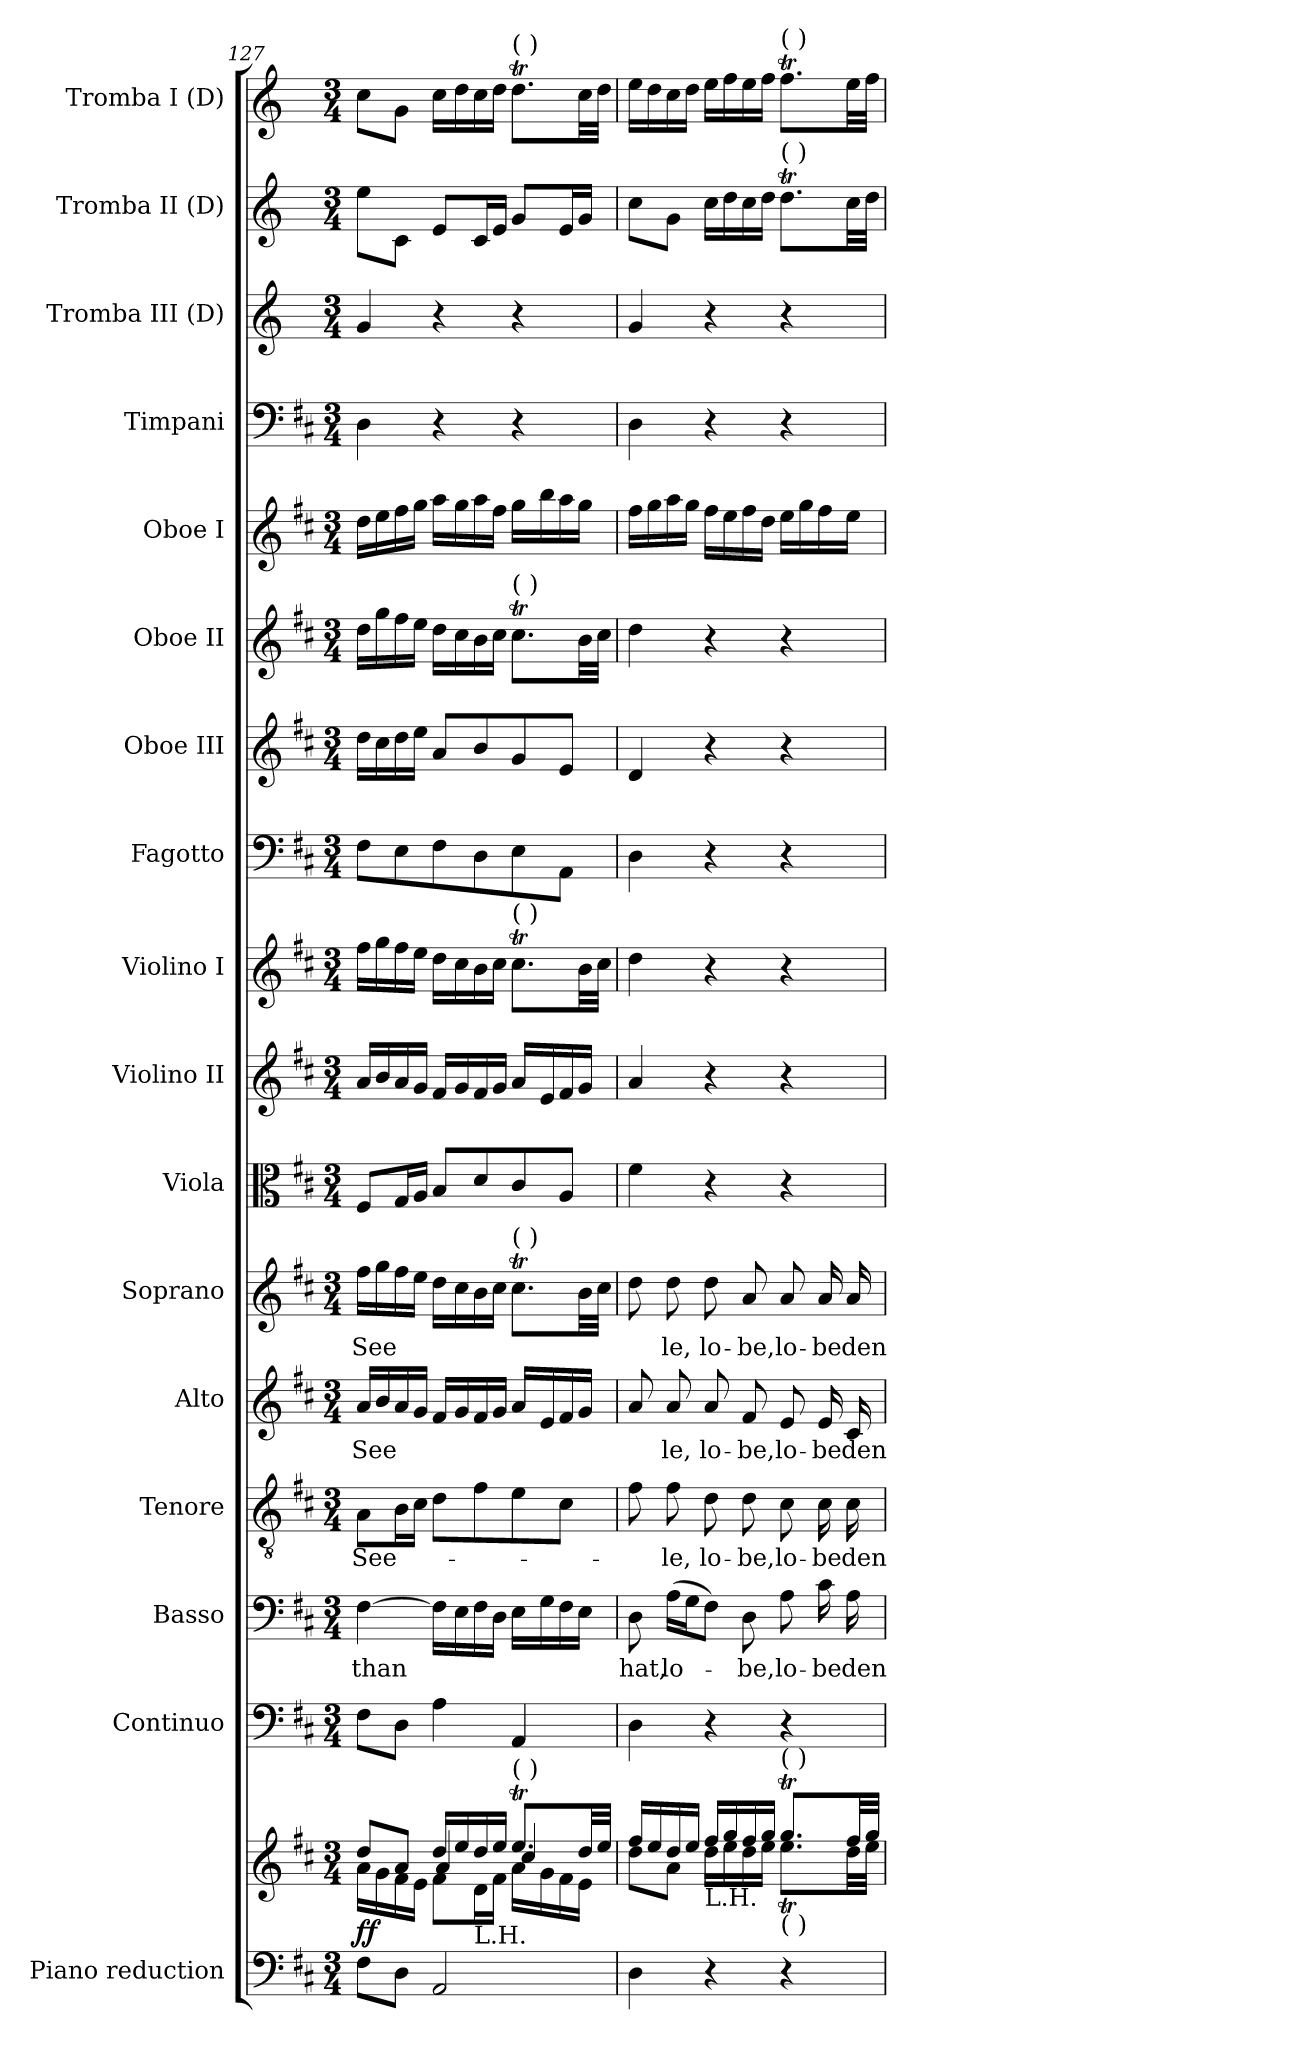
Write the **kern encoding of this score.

**kern	**kern	**dynam	**kern	**kern	**text	**kern	**text	**kern	**text	**kern	**text	**kern	**kern	**kern	**kern	**kern	**kern	**kern	**kern	**kern	**kern	**kern
*part17	*part17	*part17	*part16	*part15	*part15	*part14	*part14	*part13	*part13	*part12	*part12	*part11	*part10	*part9	*part8	*part7	*part6	*part5	*part4	*part3	*part2	*part1
*staff18	*staff17	*staff17/18	*staff16	*staff15	*staff15	*staff14	*staff14	*staff13	*staff13	*staff12	*staff12	*staff11	*staff10	*staff9	*staff8	*staff7	*staff6	*staff5	*staff4	*staff3	*staff2	*staff1
*I"Piano reduction	*	*	*I"Continuo	*I"Basso	*	*I"Tenore	*	*I"Alto	*	*I"Soprano	*	*I"Viola	*I"Violino II	*I"Violino I	*I"Fagotto	*I"Oboe III	*I"Oboe II	*I"Oboe I	*I"Timpani	*I"Tromba III (D)	*I"Tromba II (D)	*I"Tromba I (D)
*I'Pno	*	*	*	*	*	*	*	*	*	*	*	*	*	*	*	*I'Ob	*I'Ob	*I'Ob	*I'Timp	*	*	*
*clefF4	*clefG2	*	*clefF4	*clefF4	*	*clefGv2	*	*clefG2	*	*clefG2	*	*clefC3	*clefG2	*clefG2	*clefF4	*clefG2	*clefG2	*clefG2	*clefF4	*clefG2	*clefG2	*clefG2
*	*	*	*	*	*	*	*	*	*	*	*	*	*	*	*	*	*	*	*	*ITrd-1c-2	*ITrd-1c-2	*ITrd-1c-2
*k[f#c#]	*k[f#c#]	*	*k[f#c#]	*k[f#c#]	*	*k[f#c#]	*	*k[f#c#]	*	*k[f#c#]	*	*k[f#c#]	*k[f#c#]	*k[f#c#]	*k[f#c#]	*k[f#c#]	*k[f#c#]	*k[f#c#]	*k[f#c#]	*k[f#c#]	*k[f#c#]	*k[f#c#]
*M3/4	*M3/4	*	*M3/4	*M3/4	*	*M3/4	*	*M3/4	*	*M3/4	*	*M3/4	*M3/4	*M3/4	*M3/4	*M3/4	*M3/4	*M3/4	*M3/4	*M3/4	*M3/4	*M3/4
=127	=127	=127	=127	=127	=127	=127	=127	=127	=127	=127	=127	=127	=127	=127	=127	=127	=127	=127	=127	=127	=127	=127
*	*^	*	*	*	*	*	*	*	*	*	*	*	*	*	*	*	*	*	*	*	*	*
*	*	*^	*	*	*	*	*	*	*	*	*	*	*	*	*	*	*	*	*	*	*	*	*
!	!	!	!	!LO:DY:b	!	!	!LO:LY:b	!	!LO:LY:b	!	!LO:LY:b	!	!LO:LY:b	!	!	!	!	!	!	!	!	!	!	!
8F#\L	8dd/L	16a\LL	4ryy	ff	8F#\L	[4F#\	-than	8A\L	See-	16a/LL	See	16ff#\LL	See	8F#/L	16a/LL	16ff#\LL	8F#\L	16dd\LL	16dd\LL	16dd\LL	4D\	4a/	8ff#\L	8dd\L
.	.	16g\	.	.	.	.	.	.	.	16b/	.	16gg\	.	.	16b/	16gg\	.	16cc#\	16gg\	16ee\	.	.	.	.
8D\J	8a/J	16f#\	.	.	8D\J	.	.	16B\L	.	16a/	.	16ff#\	.	16G/L	16a/	16ff#\	8E\	16dd\	16ff#\	16ff#\	.	.	8d\J	8a\J
.	.	16e\JJ	.	.	.	.	.	16c#\JJ	.	16g/JJ	.	16ee\JJ	.	16A/JJ	16g/JJ	16ee\JJ	.	16ee\JJ	16ee\JJ	16gg\JJ	.	.	.	.
2AA/	16dd/LL	8f#\L	4a/	.	4A\	16F#\LL]	.	8d\L	.	16f#/LL	.	16dd\LL	.	8B/L	16f#/LL	16dd\LL	8F#\	8a/L	16dd\LL	16aa\LL	4r	4r	8f#/L	16dd\LL
.	16ee/	.	.	.	.	16E\	.	.	.	16g/	.	16cc#\	.	.	16g/	16cc#\	.	.	16cc#\	16gg\	.	.	.	16ee\
!	!LO:TX:b:t=L.H.	!	!	!	!	!	!	!	!	!	!	!	!	!	!	!	!	!	!	!	!	!	!	!
.	16dd/	16d\L	.	.	.	16F#\	.	8f#\	.	16f#/	.	16b\	.	8d/	16f#/	16b\	8D\	8b/	16b\	16aa\	.	.	16d/L	16dd\
.	16ee/JJ	16f#\JJ	.	.	.	16D\JJ	.	.	.	16g/JJ	.	16cc#\JJ	.	.	16g/JJ	16cc#\JJ	.	.	16cc#\JJ	16ff#\JJ	.	.	16f#/JJ	16ee\JJ
!	!	!	!	!	!	!	!	!	!	!	!	!	!	!	!	!	!	!	!	!	!	!	!	!LO:TX:a:t=(     )
!	!	!	!	!	!	!	!	!	!	!	!	!	!	!	!	!	!	!	!LO:TX:a:t=(     )	!	!	!	!	!
!	!	!	!	!	!	!	!	!	!	!	!	!	!	!	!	!LO:TX:a:t=(     )	!	!	!	!	!	!	!	!
!	!	!	!	!	!	!	!	!	!	!	!	!LO:TX:a:t=(     )	!	!	!	!	!	!	!	!	!	!	!	!
!	!LO:TX:a:t=(     )	!	!	!	!	!	!	!	!	!	!	!	!	!	!	!	!	!	!	!	!	!	!	!
.	8.eeT/L	16a\LL	4cc#/	.	4AA/	16E\LL	.	8e\	.	16a/LL	.	8.cc#t\L	.	8c#/	16a/LL	8.cc#t\L	8E\	8g/	8.cc#t\L	16gg\LL	4r	4r	8a/L	8.eeT\L
.	.	16g\	.	.	.	16G\	.	.	.	16e/	.	.	.	.	16e/	.	.	.	.	16bb\	.	.	.	.
.	.	16f#\	.	.	.	16F#\	.	8c#\J	.	16f#/	.	.	.	8A/J	16f#/	.	8AA\J	8e/J	.	16aa\	.	.	16f#/L	.
.	32dd/LL	16e\JJ	.	.	.	16E\JJ	.	.	.	16g/JJ	.	32b\LL	.	.	16g/JJ	32b\LL	.	.	32b\LL	16gg\JJ	.	.	16a/JJ	32dd\LL
.	32ee/JJJ	.	.	.	.	.	.	.	.	.	.	32cc#\JJJ	.	.	.	32cc#\JJJ	.	.	32cc#\JJJ	.	.	.	.	32ee\JJJ
*	*	*v	*v	*	*	*	*	*	*	*	*	*	*	*	*	*	*	*	*	*	*	*	*	*
!!LO:PB:g=z
=128	=128	=128	=128	=128	=128	=128	=128	=128	=128	=128	=128	=128	=128	=128	=128	=128	=128	=128	=128	=128	=128	=128	=128
!	!	!	!	!	!	!LO:LY:b	!	!	!	!	!	!	!	!	!	!	!	!	!	!	!	!	!
4D\	16ff#/LL	8dd\L	.	4D\	8D\	hat,	8f#\	.	8a/	.	8dd\	.	4f#\	4a/	4dd\	4D\	4d/	4dd\	16ff#\LL	4D\	4a/	8dd\L	16ff#\LL
.	16ee/	.	.	.	.	.	.	.	.	.	.	.	.	.	.	.	.	.	16gg\	.	.	.	16ee\
!	!	!	!	!	!	!LO:LY:b	!	!LO:LY:b	!	!LO:LY:b	!	!LO:LY:b	!	!	!	!	!	!	!	!	!	!	!
.	16dd/	8a\J	.	.	(16A\LL	lo-	8f#\	le,	8a/	le,	8dd\	le,	.	.	.	.	.	.	16aa\	.	.	8a\J	16dd\
.	16ee/JJ	.	.	.	16G\J	.	.	.	.	.	.	.	.	.	.	.	.	.	16gg\JJ	.	.	.	16ee\JJ
!	!LO:TX:b:t=L.H.	!	!	!	!	!	!	!	!	!	!	!	!	!	!	!	!	!	!	!	!	!	!
!	!	!	!	!	!	!	!	!LO:LY:b	!	!LO:LY:b	!	!LO:LY:b	!	!	!	!	!	!	!	!	!	!	!
4r	16ff#/LL	16dd\LL	.	4r	8F#\J)	.	8d\	lo-	8a/	lo-	8dd\	lo-	4r	4r	4r	4r	4r	4r	16ff#\LL	4r	4r	16dd\LL	16ff#\LL
.	16gg/	16ee\	.	.	.	.	.	.	.	.	.	.	.	.	.	.	.	.	16ee\	.	.	16ee\	16gg\
!	!	!	!	!	!	!LO:LY:b	!	!LO:LY:b	!	!LO:LY:b	!	!LO:LY:b	!	!	!	!	!	!	!	!	!	!	!
.	16ff#/	16dd\	.	.	8D\	-be,	8d\	be,	8f#/	be,	8a/	be,	.	.	.	.	.	.	16ff#\	.	.	16dd\	16ff#\
.	16gg/JJ	16ee\JJ	.	.	.	.	.	.	.	.	.	.	.	.	.	.	.	.	16dd\JJ	.	.	16ee\JJ	16gg\JJ
!	!	!	!	!	!	!	!	!	!	!	!	!	!	!	!	!	!	!	!	!	!	!	!LO:TX:a:t=(     )
!	!	!	!	!	!	!	!	!	!	!	!	!	!	!	!	!	!	!	!	!	!	!LO:TX:a:t=(     )	!
!	!LO:TX:b:t=(     )	!	!	!	!	!	!	!	!	!	!	!	!	!	!	!	!	!	!	!	!	!	!
!	!LO:TX:a:t=(     )	!	!	!	!	!	!	!	!	!	!	!	!	!	!	!	!	!	!	!	!	!	!
!	!	!	!	!	!	!LO:LY:b	!	!LO:LY:b	!	!LO:LY:b	!	!LO:LY:b	!	!	!	!	!	!	!	!	!	!	!
4r	8.ggT/L	8.eeT\L	.	4r	8A\	lo-	8c#\	lo-	8e/	lo-	8a/	lo-	4r	4r	4r	4r	4r	4r	16ee\LL	4r	4r	8.eeT\L	8.ggT\L
.	.	.	.	.	.	.	.	.	.	.	.	.	.	.	.	.	.	.	16gg\	.	.	.	.
!	!	!	!	!	!	!LO:LY:b	!	!LO:LY:b	!	!LO:LY:b	!	!LO:LY:b	!	!	!	!	!	!	!	!	!	!	!
.	.	.	.	.	16c#\	be	16c#\	be	16e/	be	16a/	be	.	.	.	.	.	.	16ff#\	.	.	.	.
!	!	!	!	!	!	!LO:LY:b	!	!LO:LY:b	!	!LO:LY:b	!	!LO:LY:b	!	!	!	!	!	!	!	!	!	!	!
.	32ff#/LL	32dd\LL	.	.	16A\	den	16c#\	den	16c#/	den	16a/	den	.	.	.	.	.	.	16ee\JJ	.	.	32dd\LL	32ff#\LL
.	32gg/JJJ	32ee\JJJ	.	.	.	.	.	.	.	.	.	.	.	.	.	.	.	.	.	.	.	32ee\JJJ	32gg\JJJ
*	*v	*v	*	*	*	*	*	*	*	*	*	*	*	*	*	*	*	*	*	*	*	*	*
=	=	=	=	=	=	=	=	=	=	=	=	=	=	=	=	=	=	=	=	=	=	=
*-	*-	*-	*-	*-	*-	*-	*-	*-	*-	*-	*-	*-	*-	*-	*-	*-	*-	*-	*-	*-	*-	*-
